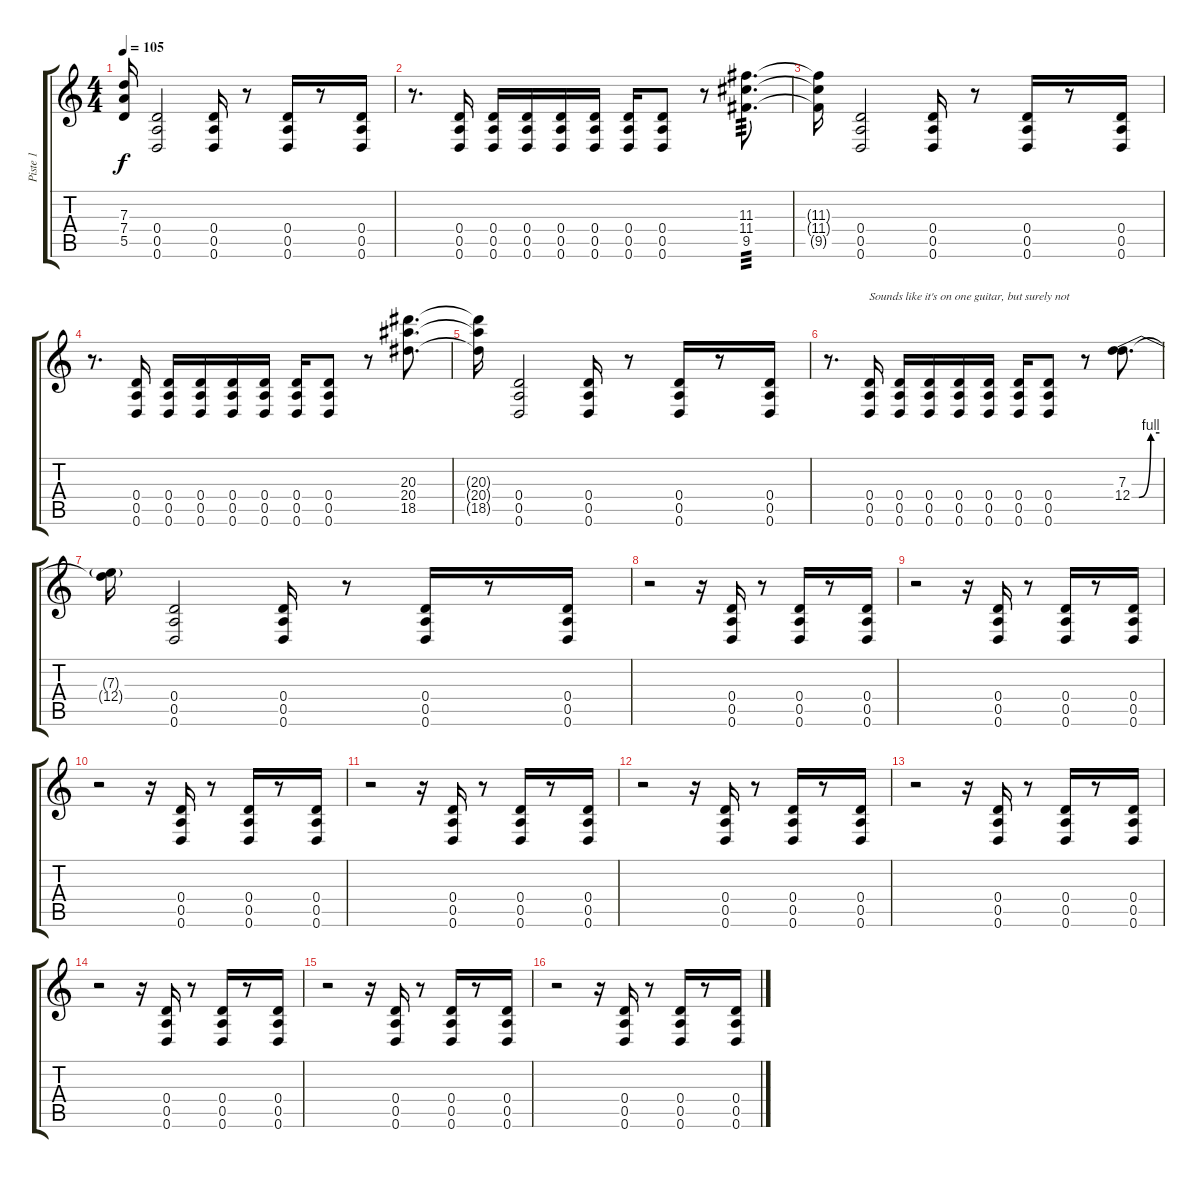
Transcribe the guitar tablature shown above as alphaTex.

\track ("Piste 1" "Piste 1") {instrument overdrivenguitar}
\staff {score tabs}
\tuning (E4 B3 G3 D3 A2 D2) {hide}
\ts (4 4)
\tempo 105
\clef g2
\ks c
(7.3{t} 7.4{t} 5.5{t}).16{dy f} (0.4 0.5 0.6).2 (0.4 0.5 0.6).16 r.8 (0.4 0.5 0.6).16 r.8 (0.4 0.5 0.6).16 |
r.8{d} (0.4 0.5 0.6).16 (0.4 0.5 0.6).16 (0.4 0.5 0.6).16 (0.4 0.5 0.6).16 (0.4 0.5 0.6).16 (0.4 0.5 0.6).16 (0.4 0.5 0.6).8 r.8 (11.3 11.4 9.5).8{d tp 3} |
(11.3{t} 11.4{t} 9.5{t}).16 (0.4 0.5 0.6).2 (0.4 0.5 0.6).16 r.8 (0.4 0.5 0.6).16 r.8 (0.4 0.5 0.6).16 |
r.8{d} (0.4 0.5 0.6).16 (0.4 0.5 0.6).16 (0.4 0.5 0.6).16 (0.4 0.5 0.6).16 (0.4 0.5 0.6).16 (0.4 0.5 0.6).16 (0.4 0.5 0.6).8 r.8 (20.3 20.4 18.5).8{d} |
(20.3{t} 20.4{t} 18.5{t}).16 (0.4 0.5 0.6).2 (0.4 0.5 0.6).16 r.8 (0.4 0.5 0.6).16 r.8 (0.4 0.5 0.6).16 |
r.8{d} (0.4 0.5 0.6).16{txt "Sounds like it's on one guitar, but surely not"} (0.4 0.5 0.6).16 (0.4 0.5 0.6).16 (0.4 0.5 0.6).16 (0.4 0.5 0.6).16 (0.4 0.5 0.6).16 (0.4 0.5 0.6).8 r.8 (7.3 12.4{be (custom 0 0 15 0 41 4 60 4)}).8{d} |
(7.3{t} 12.4{t}).16 (0.4 0.5 0.6).2 (0.4 0.5 0.6).16 r.8 (0.4 0.5 0.6).16 r.8 (0.4 0.5 0.6).16 |
r.2 r.16 (0.4 0.5 0.6).16 r.8 (0.4 0.5 0.6).16 r.8 (0.4 0.5 0.6).16 |
r.2 r.16 (0.4 0.5 0.6).16 r.8 (0.4 0.5 0.6).16 r.8 (0.4 0.5 0.6).16 |
r.2 r.16 (0.4 0.5 0.6).16 r.8 (0.4 0.5 0.6).16 r.8 (0.4 0.5 0.6).16 |
r.2 r.16 (0.4 0.5 0.6).16 r.8 (0.4 0.5 0.6).16 r.8 (0.4 0.5 0.6).16 |
r.2 r.16 (0.4 0.5 0.6).16 r.8 (0.4 0.5 0.6).16 r.8 (0.4 0.5 0.6).16 |
r.2 r.16 (0.4 0.5 0.6).16 r.8 (0.4 0.5 0.6).16 r.8 (0.4 0.5 0.6).16 |
r.2 r.16 (0.4 0.5 0.6).16 r.8 (0.4 0.5 0.6).16 r.8 (0.4 0.5 0.6).16 |
r.2 r.16 (0.4 0.5 0.6).16 r.8 (0.4 0.5 0.6).16 r.8 (0.4 0.5 0.6).16 |
r.2 r.16 (0.4 0.5 0.6).16 r.8 (0.4 0.5 0.6).16 r.8 (0.4 0.5 0.6).16
